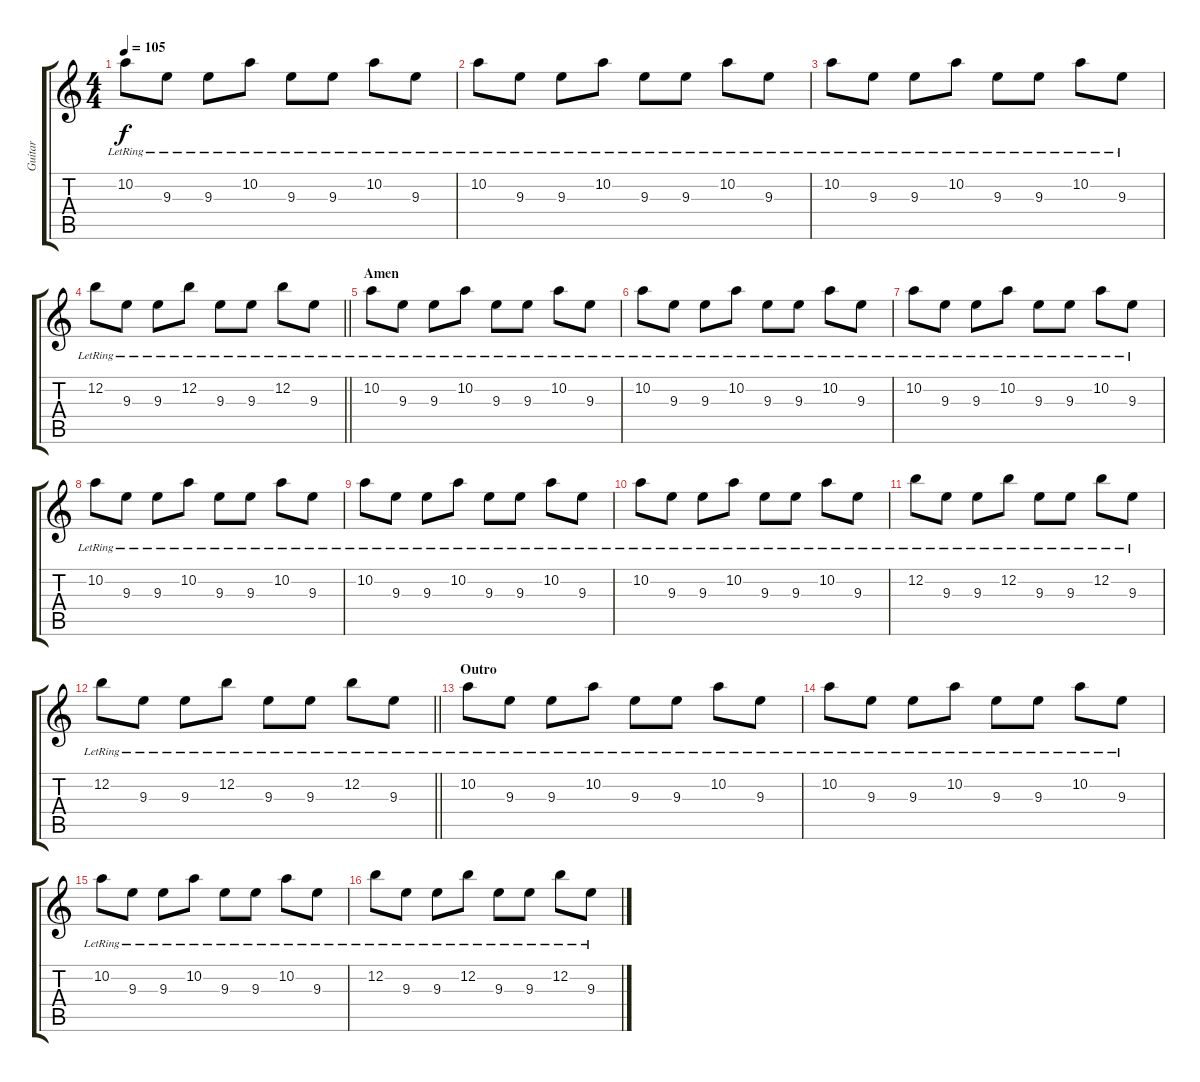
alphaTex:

\track ("Guitar" "Guitar") {instrument electricguitarjazz}
\staff {score tabs}
\tuning (E4 B3 G3 D3 A2 E2) {hide}
\ts (4 4)
\tempo 105
\clef g2
\ks c
10.2{lr}.8{dy f} 9.3{lr}.8 9.3{lr}.8 10.2{lr}.8 9.3{lr}.8 9.3{lr}.8 10.2{lr}.8 9.3{lr}.8 |
10.2{lr}.8 9.3{lr}.8 9.3{lr}.8 10.2{lr}.8 9.3{lr}.8 9.3{lr}.8 10.2{lr}.8 9.3{lr}.8 |
10.2{lr}.8 9.3{lr}.8 9.3{lr}.8 10.2{lr}.8 9.3{lr}.8 9.3{lr}.8 10.2{lr}.8 9.3{lr}.8 |
\barLineRight lightlight
12.2{lr}.8 9.3{lr}.8 9.3{lr}.8 12.2{lr}.8 9.3{lr}.8 9.3{lr}.8 12.2{lr}.8 9.3{lr}.8 |
\section ("" "Amen")
10.2{lr}.8 9.3{lr}.8 9.3{lr}.8 10.2{lr}.8 9.3{lr}.8 9.3{lr}.8 10.2{lr}.8 9.3{lr}.8 |
10.2{lr}.8 9.3{lr}.8 9.3{lr}.8 10.2{lr}.8 9.3{lr}.8 9.3{lr}.8 10.2{lr}.8 9.3{lr}.8 |
10.2{lr}.8 9.3{lr}.8 9.3{lr}.8 10.2{lr}.8 9.3{lr}.8 9.3{lr}.8 10.2{lr}.8 9.3{lr}.8 |
10.2{lr}.8 9.3{lr}.8 9.3{lr}.8 10.2{lr}.8 9.3{lr}.8 9.3{lr}.8 10.2{lr}.8 9.3{lr}.8 |
10.2{lr}.8 9.3{lr}.8 9.3{lr}.8 10.2{lr}.8 9.3{lr}.8 9.3{lr}.8 10.2{lr}.8 9.3{lr}.8 |
10.2{lr}.8 9.3{lr}.8 9.3{lr}.8 10.2{lr}.8 9.3{lr}.8 9.3{lr}.8 10.2{lr}.8 9.3{lr}.8 |
12.2{lr}.8 9.3{lr}.8 9.3{lr}.8 12.2{lr}.8 9.3{lr}.8 9.3{lr}.8 12.2{lr}.8 9.3{lr}.8 |
\barLineRight lightlight
12.2{lr}.8 9.3{lr}.8 9.3{lr}.8 12.2{lr}.8 9.3{lr}.8 9.3{lr}.8 12.2{lr}.8 9.3{lr}.8 |
\section ("" "Outro")
10.2{lr}.8 9.3{lr}.8 9.3{lr}.8 10.2{lr}.8 9.3{lr}.8 9.3{lr}.8 10.2{lr}.8 9.3{lr}.8 |
10.2{lr}.8 9.3{lr}.8 9.3{lr}.8 10.2{lr}.8 9.3{lr}.8 9.3{lr}.8 10.2{lr}.8 9.3{lr}.8 |
10.2{lr}.8 9.3{lr}.8 9.3{lr}.8 10.2{lr}.8 9.3{lr}.8 9.3{lr}.8 10.2{lr}.8 9.3{lr}.8 |
12.2{lr}.8 9.3{lr}.8 9.3{lr}.8 12.2{lr}.8 9.3{lr}.8 9.3{lr}.8 12.2{lr}.8 9.3{lr}.8
